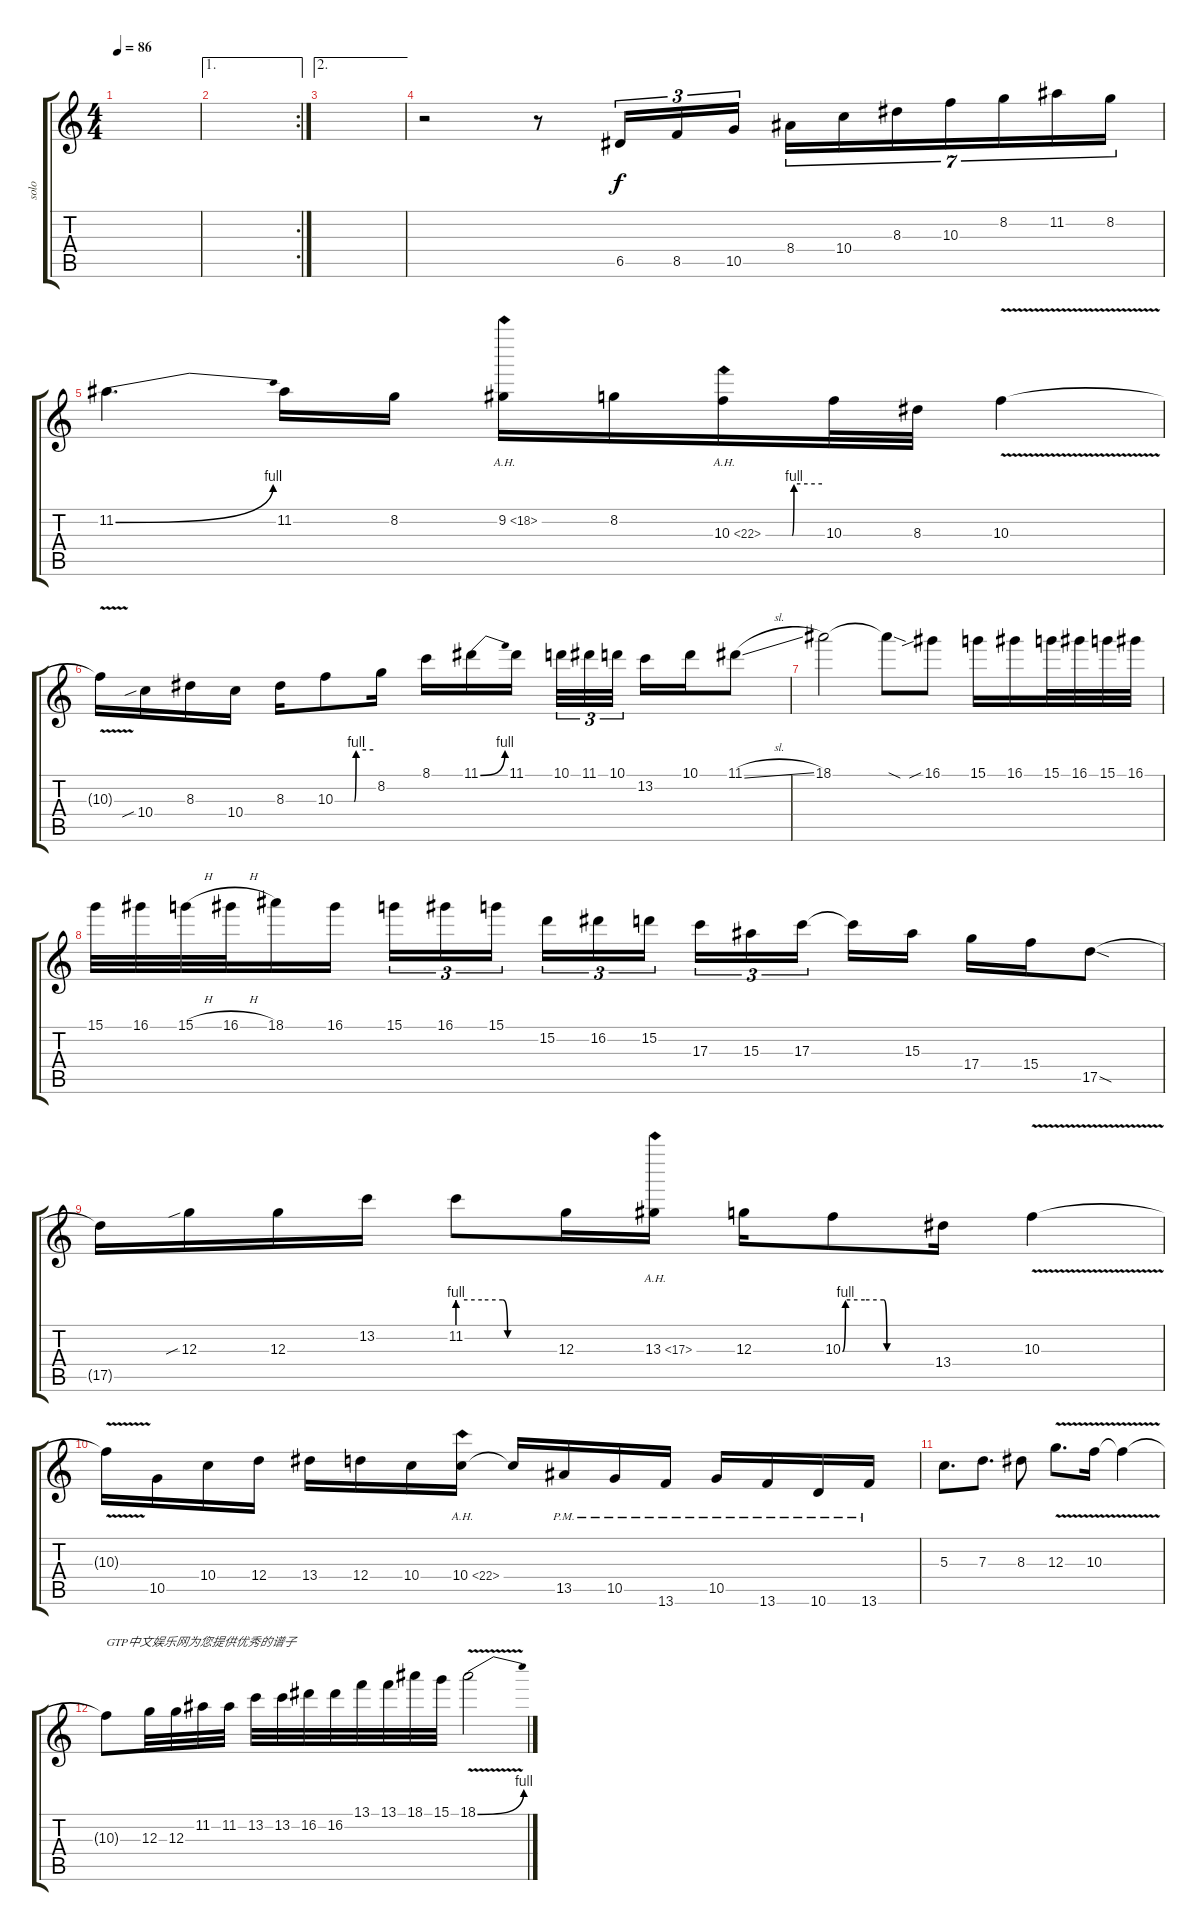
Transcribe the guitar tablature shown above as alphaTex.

\track ("solo" "solo") {instrument distortionguitar}
\staff {score tabs}
\tuning (E4 B3 G3 D3 A2 E2) {hide}
\ts (4 4)
\tempo 86
\clef g2
\ks c
|
\ae 1
\rc 2
|
\ae 2
|
r.2 r.8 6.5.16{tu (3 2)} 8.5.16{tu (3 2)} 10.5.16{tu (3 2)} 8.4.16{tu (7 4)} 10.4.16{tu (7 4)} 8.3.16{tu (7 4)} 10.3.16{tu (7 4)} 8.2.16{tu (7 4)} 11.2.16{tu (7 4)} 8.2.16{tu (7 4)} |
11.2{be (bend 0 0 60 4)}.4{d} 11.2.16 8.2.16 9.2{ah 9}.16 8.2.16 10.3{be (custom 0 0 28 0 30 4 60 4) ah 12}.16 10.3.32 8.3.32 10.3{v}.4 |
10.3{t}.16 10.4{sib}.16 8.3.16 10.4.16 8.3.16 10.3{be (custom 0 0 15 0 30 0 33 4 60 4)}.8 8.2.16 8.1.16 11.1{be (bend 0 0 60 4)}.16 11.1.16{beam splitsecondary} 10.1.32{tu (3 2)} 11.1.32{tu (3 2)} 10.1.32{tu (3 2)} 13.2.16 10.1.16 11.1{sl}.8 |
18.1.2 18.1{sod t}.8 16.1{sib}.8 15.1.16 16.1.16 15.1.32 16.1.32 15.1.32 16.1.32 |
15.1.32 16.1.32 15.1{h}.32 16.1{h}.32 18.1.16 16.1.16 15.1.16{tu (3 2)} 16.1.16{tu (3 2)} 15.1.16{tu (3 2) beam splitsecondary} 15.2.16{tu (3 2)} 16.2.16{tu (3 2)} 15.2.16{tu (3 2)} 17.3.16{tu (3 2)} 15.3.16{tu (3 2)} 17.3.16{tu (3 2) beam splitsecondary} 17.3{t}.16 15.3.16 17.4.16 15.4.16 17.5{sod}.8 |
17.5{t}.16 12.3{sib}.16 12.3.16 13.2.16 11.2{be (custom 0 4 15 4 28 4 31 0 60 0)}.8 12.3.16 13.3{ah 4}.16 12.3.16 10.3{be (custom 0 0 2 4 15 4 28 4 30 0 60 0)}.8 13.4.16 10.3{v}.4 |
10.3{t}.16 10.5.16 10.4.16 12.4.16 13.4.16 12.4.16 10.4.16 10.4{ah 12}.16 10.4{t}.16 13.5{pm}.16 10.5{pm}.16 13.6{pm}.16 10.5{pm}.16 13.6{pm}.16 10.6{pm}.16 13.6{pm}.16 |
5.3.8{d} 7.3.8{d} 8.3.8 12.3{v}.8{d} 10.3{v}.16 10.3{t}.4 |
10.3{t}.8{txt "GTP中文娱乐网为您提供优秀的谱子"} 12.3.32 12.3.32 11.2.32 11.2.32 13.2.32 13.2.32 16.2.32 16.2.32 13.1.32 13.1.32 18.1.32 15.1.32 18.1{be (bend 0 0 60 4) v}.2
